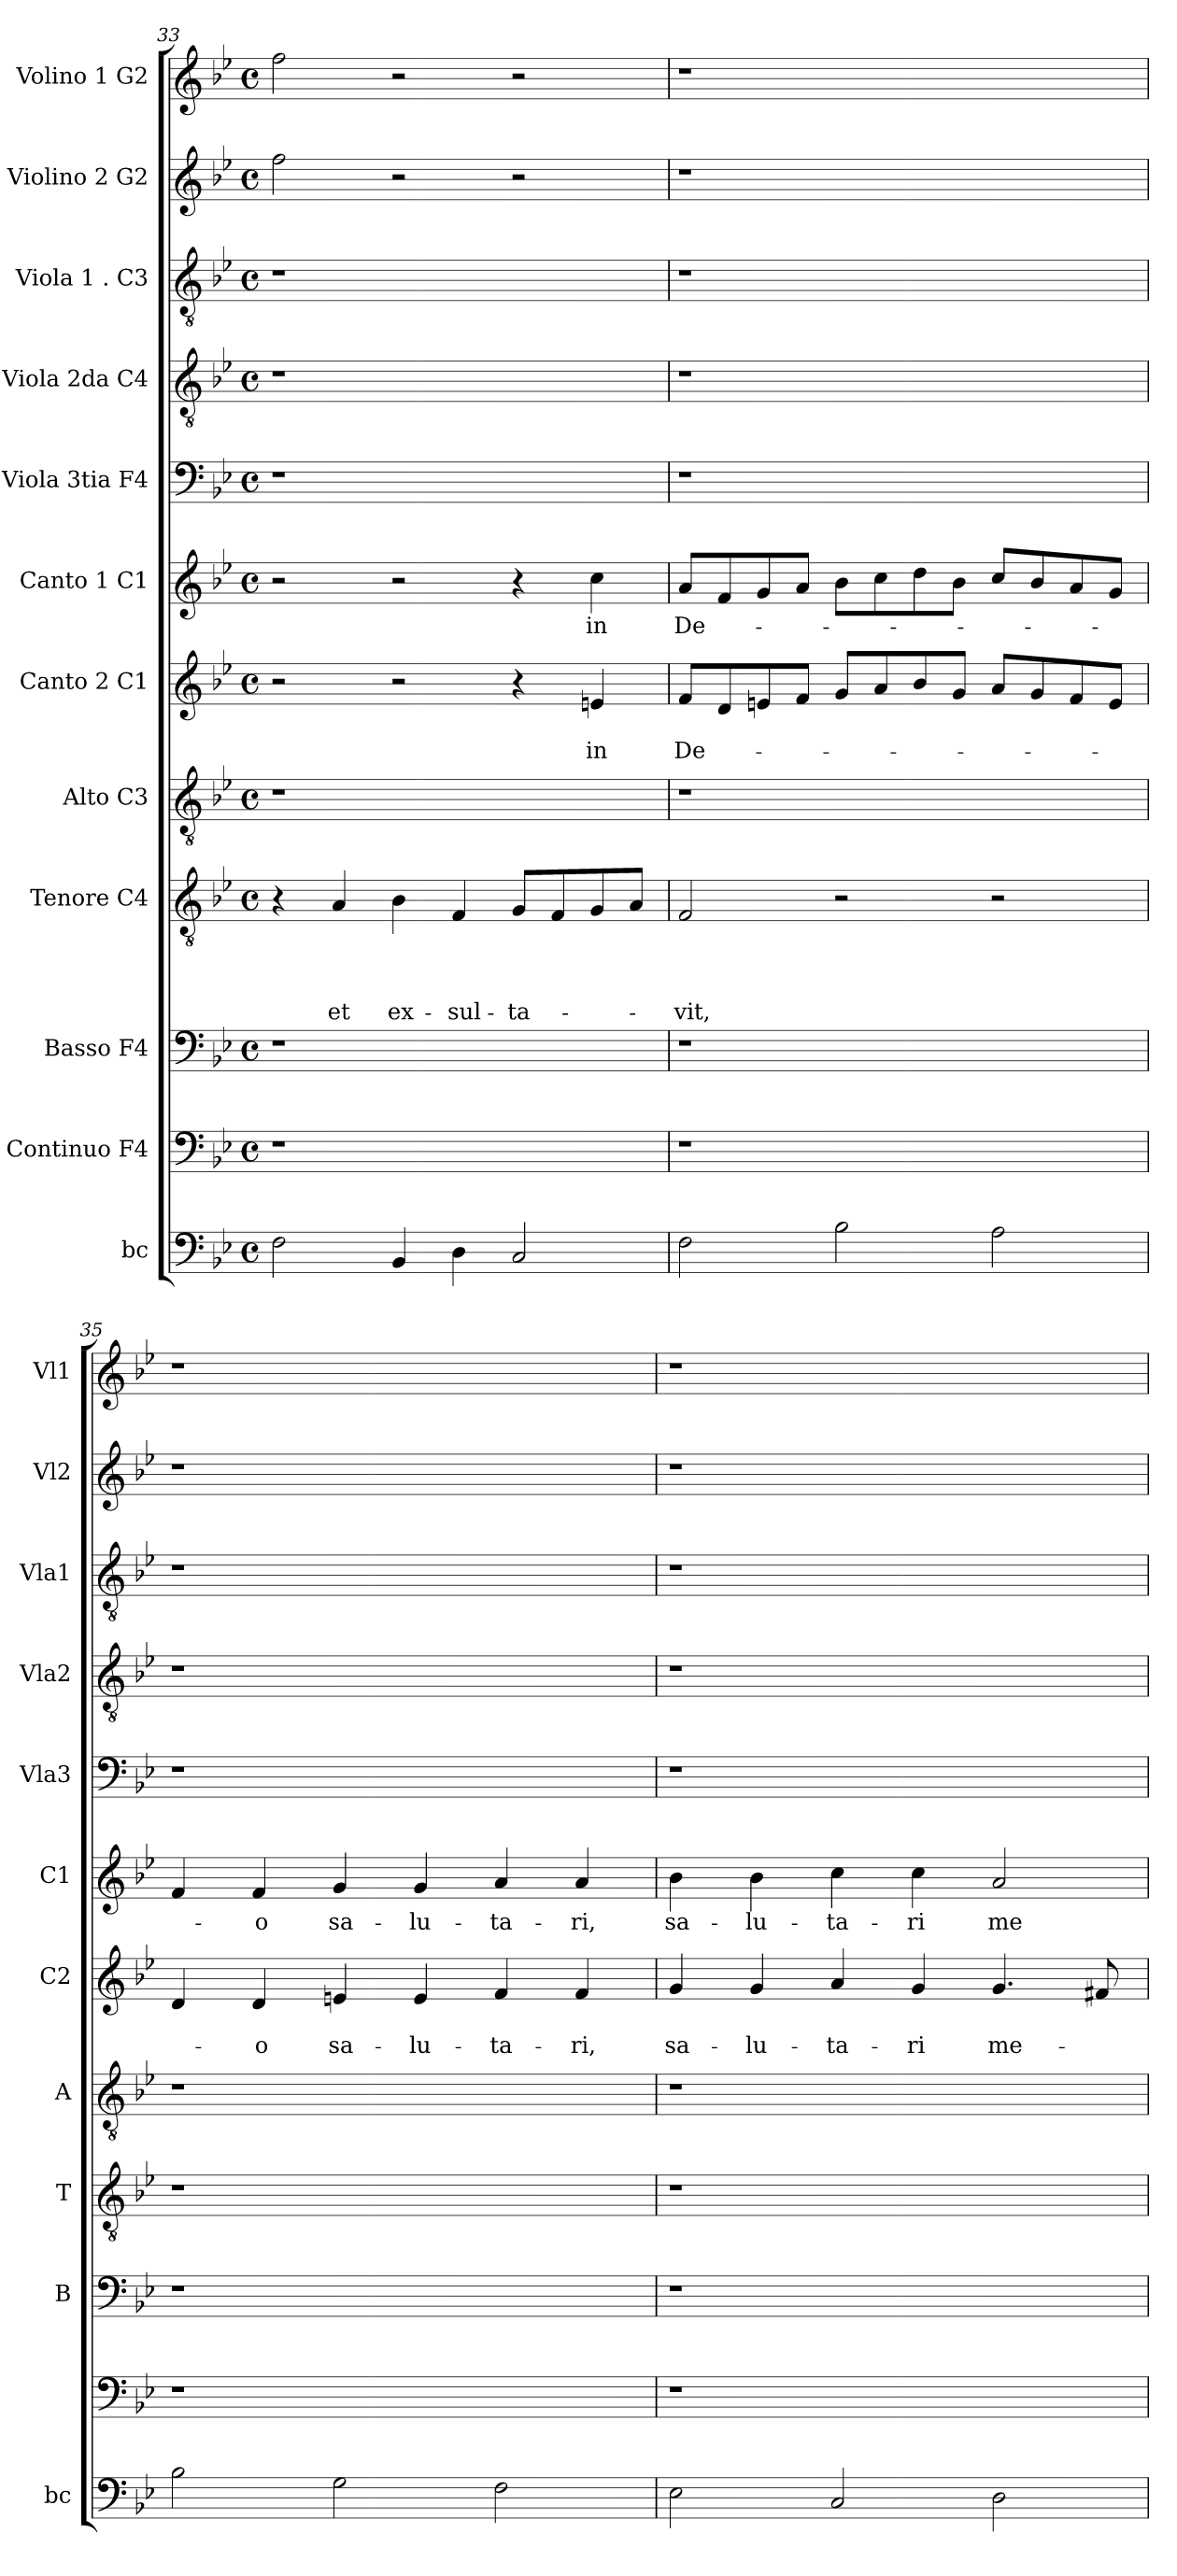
**kern	**kern	**kern	**kern	**text	**text	**text	**text	**kern	**kern	**text	**text	**kern	**text	**kern	**kern	**kern	**kern	**kern
*part12	*part11	*part10	*part9	*part9	*part9	*part9	*part9	*part8	*part7	*part7	*part7	*part6	*part6	*part5	*part4	*part3	*part2	*part1
*staff12	*staff11	*staff10	*staff9	*staff9	*staff9	*staff9	*staff9	*staff8	*staff7	*staff7	*staff7	*staff6	*staff6	*staff5	*staff4	*staff3	*staff2	*staff1
*I"bc	*I"Continuo F4	*I"Basso F4	*I"Tenore C4	*	*	*	*	*I"Alto C3	*I"Canto 2 C1	*	*	*I"Canto 1 C1	*	*I"Viola 3tia F4	*I"Viola 2da C4	*I"Viola 1 . C3	*I"Violino 2 G2	*I"Volino 1 G2
*I'bc	*	*I'B	*I'T	*	*	*	*	*I'A	*I'C2	*	*	*I'C1	*	*I'Vla3	*I'Vla2	*I'Vla1	*I'Vl2	*I'Vl1
*clefF4	*clefF4	*clefF4	*clefGv2	*	*	*	*	*clefGv2	*clefG2	*	*	*clefG2	*	*clefF4	*clefGv2	*clefGv2	*clefG2	*clefG2
*k[b-e-]	*k[b-e-]	*k[b-e-]	*k[b-e-]	*	*	*	*	*k[b-e-]	*k[b-e-]	*	*	*k[b-e-]	*	*k[b-e-]	*k[b-e-]	*k[b-e-]	*k[b-e-]	*k[b-e-]
*B-:	*B-:	*B-:	*B-:	*	*	*	*	*B-:	*B-:	*	*	*B-:	*	*B-:	*B-:	*B-:	*B-:	*B-:
*M4/4	*M4/4	*M4/4	*M4/4	*	*	*	*	*M4/4	*M4/4	*	*	*M4/4	*	*M4/4	*M4/4	*M4/4	*M4/4	*M4/4
*met(c)	*met(c)	*met(c)	*met(c)	*	*	*	*	*met(c)	*met(c)	*	*	*met(c)	*	*met(c)	*met(c)	*met(c)	*met(c)	*met(c)
=33	=33	=33	=33	=33	=33	=33	=33	=33	=33	=33	=33	=33	=33	=33	=33	=33	=33	=33
2F\	1r	1r	4r	.	.	.	.	1r	2r	.	.	2r	.	1r	1r	1r	2ff\	2ff\
!	!	!	!	!	!	!	!LO:LY:b	!	!	!	!	!	!	!	!	!	!	!
.	.	.	4A/	.	.	.	et	.	.	.	.	.	.	.	.	.	.	.
!	!	!	!	!	!	!	!LO:LY:b	!	!	!	!	!	!	!	!	!	!	!
4BB-/	.	.	4B-\	.	.	.	ex-	.	2r	.	.	2r	.	.	.	.	2r	2r
!	!	!	!	!	!	!	!LO:LY:b	!	!	!	!	!	!	!	!	!	!	!
4D\	.	.	4F/	.	.	.	-sul-	.	.	.	.	.	.	.	.	.	.	.
!	!	!	!	!	!	!	!LO:LY:b	!	!	!	!	!	!	!	!	!	!	!
2C/	2ryy	2ryy	8G/L	.	.	.	-ta-	2ryy	4r	.	.	4r	.	2ryy	2ryy	2ryy	2r	2r
.	.	.	8F/	.	.	.	.	.	.	.	.	.	.	.	.	.	.	.
!	!	!	!	!	!	!	!	!	!	!	!LO:LY:b	!	!LO:LY:b	!	!	!	!	!
.	.	.	8G/	.	.	.	.	.	4en/	.	in	4cc\	in	.	.	.	.	.
.	.	.	8A/J	.	.	.	.	.	.	.	.	.	.	.	.	.	.	.
!!LO:LB:g=z
=34	=34	=34	=34	=34	=34	=34	=34	=34	=34	=34	=34	=34	=34	=34	=34	=34	=34	=34
!	!	!	!	!	!	!	!LO:LY:b	!	!	!	!LO:LY:b	!	!LO:LY:b	!	!	!	!	!
2F\	1r	1r	2F/	.	.	.	-vit,	1r	8f/L	.	De-	8a/L	De-	1r	1r	1r	1r	1r
.	.	.	.	.	.	.	.	.	8d/	.	.	8f/	.	.	.	.	.	.
.	.	.	.	.	.	.	.	.	8en/	.	.	8g/	.	.	.	.	.	.
.	.	.	.	.	.	.	.	.	8f/J	.	.	8a/J	.	.	.	.	.	.
2B-\	.	.	2r	.	.	.	.	.	8g/L	.	.	8b-\L	.	.	.	.	.	.
.	.	.	.	.	.	.	.	.	8a/	.	.	8cc\	.	.	.	.	.	.
.	.	.	.	.	.	.	.	.	8b-/	.	.	8dd\	.	.	.	.	.	.
.	.	.	.	.	.	.	.	.	8g/J	.	.	8b-\J	.	.	.	.	.	.
2A\	2ryy	2ryy	2r	.	.	.	.	2ryy	8a/L	.	.	8cc/L	.	2ryy	2ryy	2ryy	2ryy	2ryy
.	.	.	.	.	.	.	.	.	8g/	.	.	8b-/	.	.	.	.	.	.
.	.	.	.	.	.	.	.	.	8f/	.	.	8a/	.	.	.	.	.	.
.	.	.	.	.	.	.	.	.	8e/J	.	.	8g/J	.	.	.	.	.	.
=35	=35	=35	=35	=35	=35	=35	=35	=35	=35	=35	=35	=35	=35	=35	=35	=35	=35	=35
!	!	!	!LO:N:vis=1	!	!	!	!	!	!	!	!	!	!	!	!	!	!	!
2B-\	1r	1r	1r	.	.	.	.	1r	4d/	.	.	4f/	.	1r	1r	1r	1r	1r
!	!	!	!	!	!	!	!	!	!	!	!LO:LY:b	!	!LO:LY:b	!	!	!	!	!
.	.	.	.	.	.	.	.	.	4d/	.	-o	4f/	-o	.	.	.	.	.
!	!	!	!	!	!	!	!	!	!	!	!LO:LY:b	!	!LO:LY:b	!	!	!	!	!
2G\	.	.	.	.	.	.	.	.	4en/	.	sa-	4g/	sa-	.	.	.	.	.
!	!	!	!	!	!	!	!	!	!	!	!LO:LY:b	!	!LO:LY:b	!	!	!	!	!
.	.	.	.	.	.	.	.	.	4e/	.	-lu-	4g/	-lu-	.	.	.	.	.
!	!	!	!	!	!	!	!	!	!	!	!LO:LY:b	!	!LO:LY:b	!	!	!	!	!
2F\	2ryy	2ryy	2ryy	.	.	.	.	2ryy	4f/	.	-ta-	4a/	-ta-	2ryy	2ryy	2ryy	2ryy	2ryy
!	!	!	!	!	!	!	!	!	!	!	!LO:LY:b	!	!LO:LY:b	!	!	!	!	!
.	.	.	.	.	.	.	.	.	4f/	.	-ri,	4a/	-ri,	.	.	.	.	.
=36	=36	=36	=36	=36	=36	=36	=36	=36	=36	=36	=36	=36	=36	=36	=36	=36	=36	=36
!	!	!	!LO:N:vis=1	!	!	!	!	!	!	!	!LO:LY:b	!	!LO:LY:b	!	!	!	!	!
2E-\	1r	1r	1r	.	.	.	.	1r	4g/	.	sa-	4b-\	sa-	1r	1r	1r	1r	1r
!	!	!	!	!	!	!	!	!	!	!	!LO:LY:b	!	!LO:LY:b	!	!	!	!	!
.	.	.	.	.	.	.	.	.	4g/	.	-lu-	4b-\	-lu-	.	.	.	.	.
!	!	!	!	!	!	!	!	!	!	!	!LO:LY:b	!	!LO:LY:b	!	!	!	!	!
2C/	.	.	.	.	.	.	.	.	4a/	.	-ta-	4cc\	-ta-	.	.	.	.	.
!	!	!	!	!	!	!	!	!	!	!	!LO:LY:b	!	!LO:LY:b	!	!	!	!	!
.	.	.	.	.	.	.	.	.	4g/	.	-ri	4cc\	-ri	.	.	.	.	.
!	!	!	!	!	!	!	!	!	!	!	!LO:LY:b	!	!LO:LY:b	!	!	!	!	!
2D\	2ryy	2ryy	2ryy	.	.	.	.	2ryy	4.g/	.	me-	2a/	me-	2ryy	2ryy	2ryy	2ryy	2ryy
.	.	.	.	.	.	.	.	.	8f#X/	.	.	.	.	.	.	.	.	.
=	=	=	=	=	=	=	=	=	=	=	=	=	=	=	=	=	=	=
*-	*-	*-	*-	*-	*-	*-	*-	*-	*-	*-	*-	*-	*-	*-	*-	*-	*-	*-
